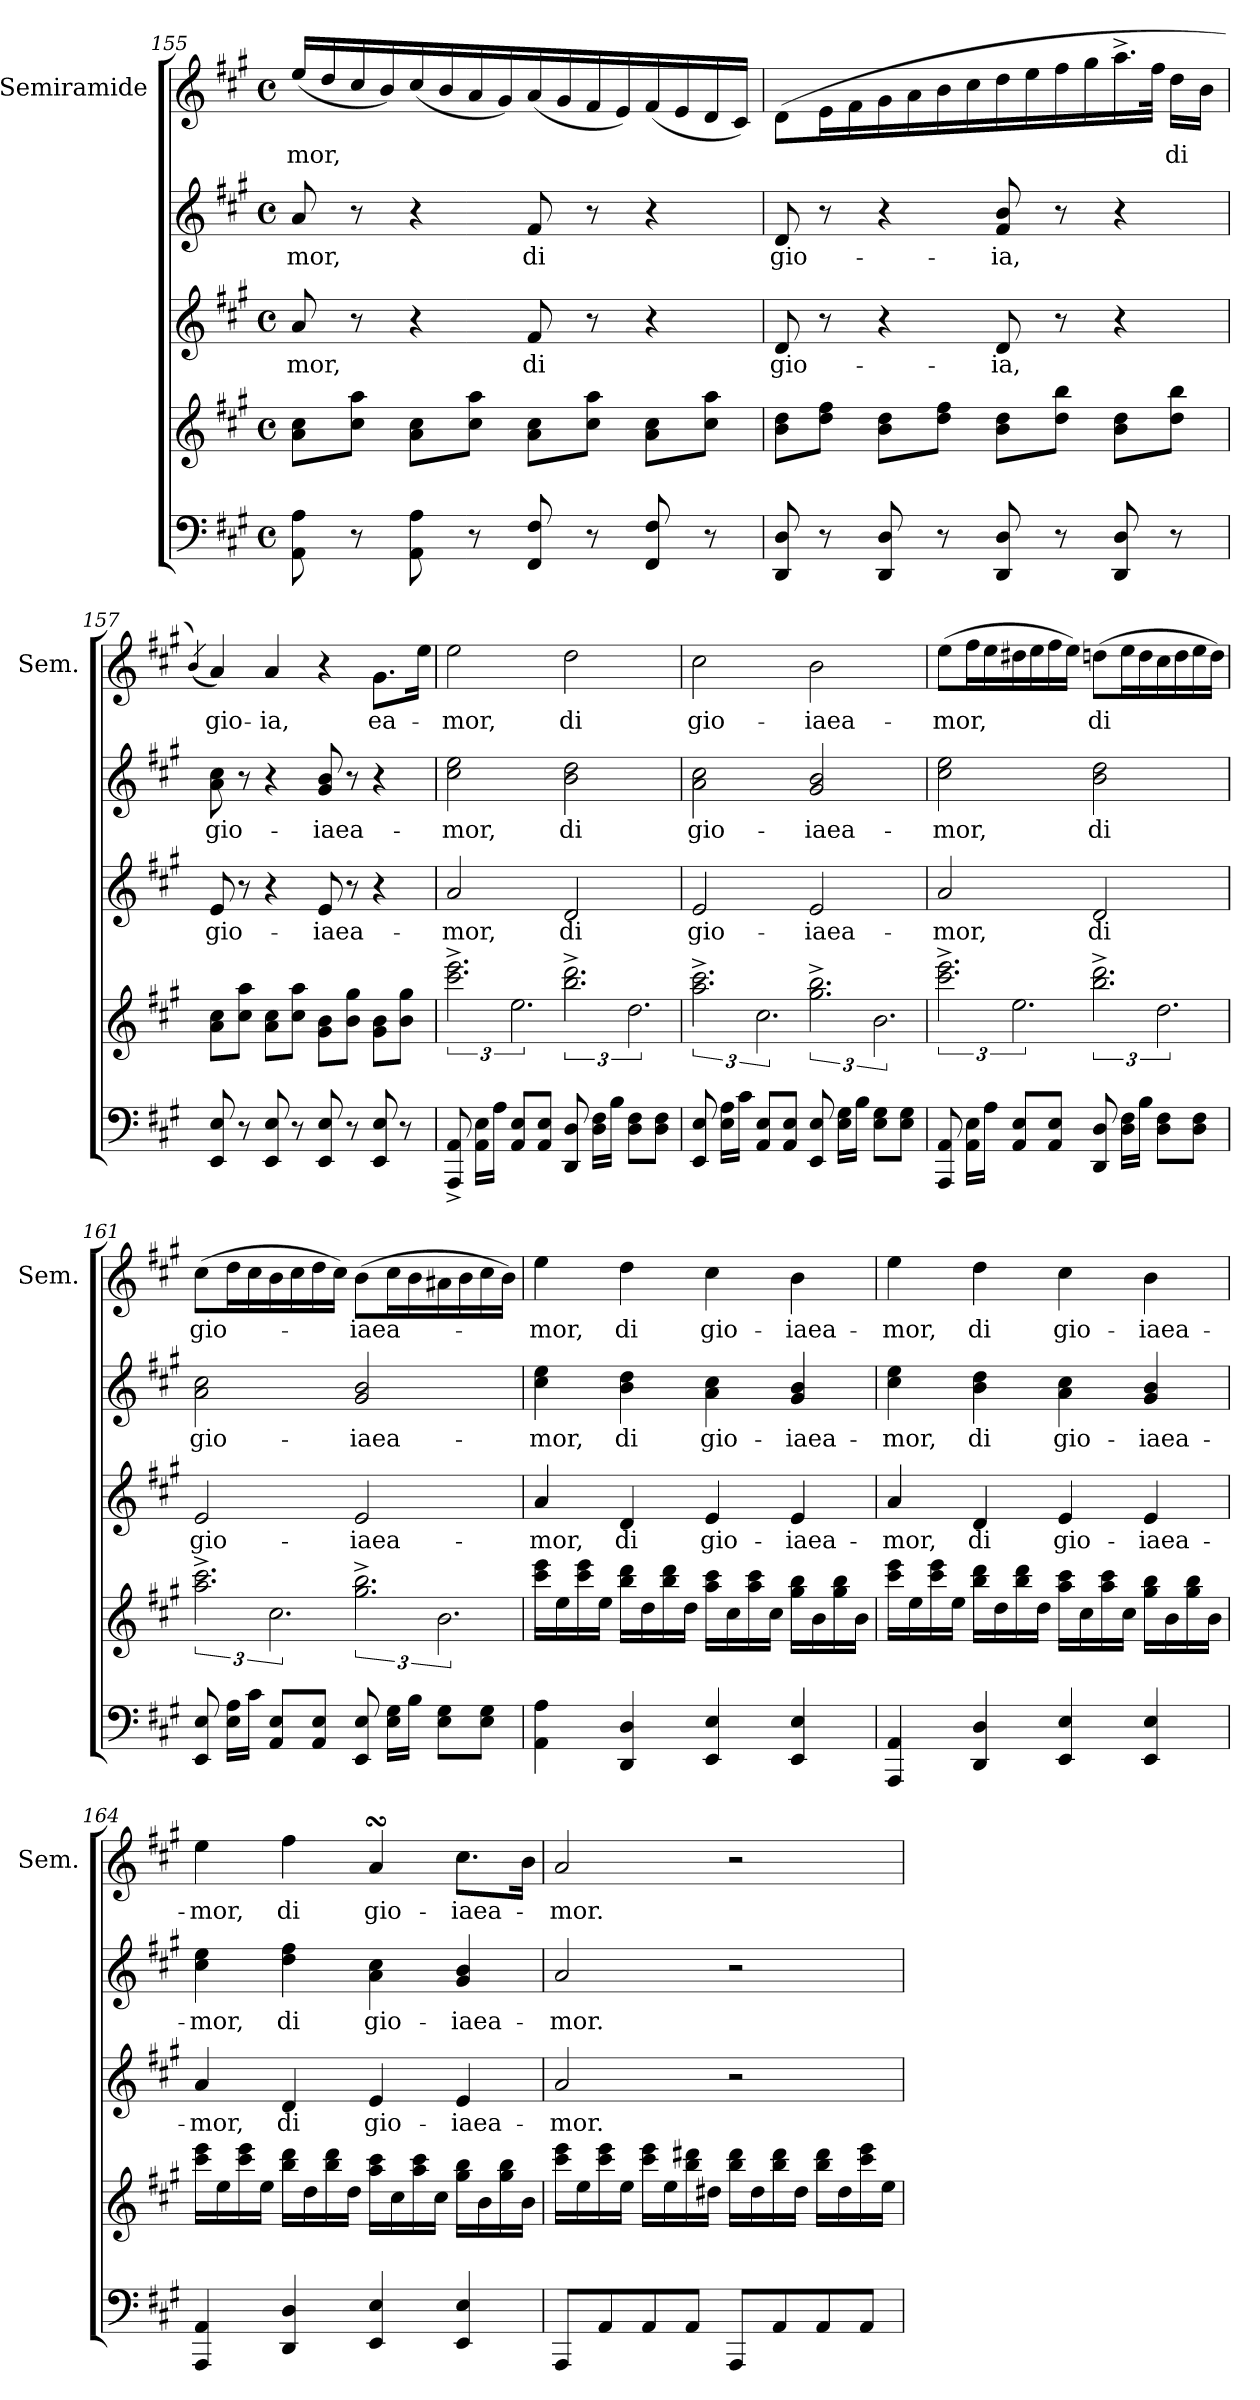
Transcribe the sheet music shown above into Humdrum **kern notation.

**kern	**kern	**dynam	**kern	**text	**kern	**text	**kern	**text
*part4	*part4	*part4	*part3	*part3	*part2	*part2	*part1	*part1
*staff5	*staff4	*staff4/5	*staff3	*staff3	*staff2	*staff2	*staff1	*staff1
*	*	*	*	*	*	*	*I"Semiramide	*
*	*	*	*	*	*	*	*I'Sem.	*
!!LO:PB:g=z
*clefF4	*clefG2	*	*clefG2	*	*clefG2	*	*clefG2	*
*k[f#c#g#]	*k[f#c#g#]	*	*k[f#c#g#]	*	*k[f#c#g#]	*	*k[f#c#g#]	*
*A:	*A:	*	*A:	*	*A:	*	*A:	*
*M4/4	*M4/4	*	*M4/4	*	*M4/4	*	*M4/4	*
*met(c)	*met(c)	*	*met(c)	*	*met(c)	*	*met(c)	*
=155	=155	=155	=155	=155	=155	=155	=155	=155
!	!	!	!	!LO:LY:b	!	!LO:LY:b	!	!LO:LY:b
8AA\ 8A\	8a\ 8cc#\L	.	8a/	-mor,	8a/	-mor,	(<16ee/LL	-mor,
.	.	.	.	.	.	.	16dd/	.
8r	8cc#\ 8aa\J	.	8r	.	8r	.	16cc#/	.
.	.	.	.	.	.	.	16b/)	.
8AA\ 8A\	8a\ 8cc#\L	.	4r	.	4r	.	(<16cc#/	.
.	.	.	.	.	.	.	16b/	.
8r	8cc#\ 8aa\J	.	.	.	.	.	16a/	.
.	.	.	.	.	.	.	16g#/)	.
!	!	!	!	!LO:LY:b	!	!LO:LY:b	!	!
8FF#/ 8F#/	8a\ 8cc#\L	.	8f#/	di	8f#/	di	(<16a/	.
.	.	.	.	.	.	.	16g#/	.
8r	8cc#\ 8aa\J	.	8r	.	8r	.	16f#/	.
.	.	.	.	.	.	.	16e/)	.
8FF#/ 8F#/	8a\ 8cc#\L	.	4r	.	4r	.	(<16f#/	.
.	.	.	.	.	.	.	16e/	.
8r	8cc#\ 8aa\J	.	.	.	.	.	16d/	.
.	.	.	.	.	.	.	16c#/JJ)	.
=156	=156	=156	=156	=156	=156	=156	=156	=156
!	!	!	!	!LO:LY:b	!	!LO:LY:b	!	!
8DD/ 8D/	8b\ 8dd\L	.	8d/	gio-	8d/	gio-	(>8d\L	.
8r	8dd\ 8ff#\J	.	8r	.	8r	.	16e\L	.
.	.	.	.	.	.	.	16f#\	.
8DD/ 8D/	8b\ 8dd\L	.	4r	.	4r	.	16g#\	.
.	.	.	.	.	.	.	16a\	.
8r	8dd\ 8ff#\J	.	.	.	.	.	16b\	.
.	.	.	.	.	.	.	16cc#\	.
!	!	!	!	!LO:LY:b	!	!LO:LY:b	!	!
8DD/ 8D/	8b\ 8dd\L	.	8d/	-ia,	8f#/ 8b/	-ia,	16dd\	.
.	.	.	.	.	.	.	16ee\	.
8r	8dd\ 8bb\J	.	8r	.	8r	.	16ff#\	.
.	.	.	.	.	.	.	16gg#\	.
8DD/ 8D/	8b\ 8dd\L	.	4r	.	4r	.	16.aa^\	.
.	.	.	.	.	.	.	32ff#\JJk	.
!	!	!	!	!	!	!	!	!LO:LY:b
8r	8dd\ 8bb\J	.	.	.	.	.	16dd\LL	di
.	.	.	.	.	.	.	16b\JJ	.
=157	=157	=157	=157	=157	=157	=157	=157	=157
.	.	.	.	.	.	.	(<4qb/)	.
!	!	!	!	!LO:LY:b	!	!LO:LY:b	!	!LO:LY:b
8EE/ 8E/	8a\ 8cc#\L	.	8e/	gio-	8a\ 8cc#\	gio-	4a/)	gio-
8r	8cc#\ 8aa\J	.	8r	.	8r	.	.	.
!	!	!	!	!	!	!	!	!LO:LY:b
8EE/ 8E/	8a\ 8cc#\L	.	4r	.	4r	.	4a/	-ia,
8r	8cc#\ 8aa\J	.	.	.	.	.	.	.
!	!	!	!	!LO:LY:b	!	!LO:LY:b	!	!
8EE/ 8E/	8g#\ 8b\L	.	8e/	iaea-	8g#/ 8b/	iaea-	4r	.
8r	8b\ 8gg#\J	.	8r	.	8r	.	.	.
!	!	!	!	!	!	!	!	!LO:LY:b
8EE/ 8E/	8g#\ 8b\L	.	4r	.	4r	.	8.g#\L	ea-
8r	8b\ 8gg#\J	.	.	.	.	.	.	.
.	.	.	.	.	.	.	16ee\Jk	.
!!LO:LB:g=z
=158	=158	=158	=158	=158	=158	=158	=158	=158
!	!LO:N:n=1:head=open	!	!	!	!	!	!	!
!	!LO:N:n=2:head=open	!LO:DY:b=2	!	!LO:LY:b	!	!LO:LY:b	!	!LO:LY:b
!	!	!LO:DY:n=1:b	!	!	!	!	!	!
8AAA/^ 8AA/^	6.ccc#!\^ 6.eee!\^	fp ff	2a/	-mor,	2cc#\ 2ee\	-mor,	2ee\	-mor,
16AA\ 16E\LL	.	.	.	.	.	.	.	.
16A\JJ	.	.	.	.	.	.	.	.
!	!LO:N:head=open	!	!	!	!	!	!	!
8AA/ 8E/L	6.ee!\	.	.	.	.	.	.	.
8AA/ 8E/J	.	.	.	.	.	.	.	.
!	!LO:N:n=1:head=open	!	!	!	!	!	!	!
!	!LO:N:n=2:head=open	!LO:DY:n=2:b=2	!	!LO:LY:b	!	!LO:LY:b	!	!LO:LY:b
!	!	!LO:DY:n=3:b	!	!	!	!	!	!
8DD/ 8D/	6.bb!\^ 6.ddd!\^	fp fp	2d/	di	2b\ 2dd\	di	2dd\	di
16D\ 16F#\LL	.	.	.	.	.	.	.	.
16B\JJ	.	.	.	.	.	.	.	.
!	!LO:N:head=open	!	!	!	!	!	!	!
8D\ 8F#\L	6.dd!\	.	.	.	.	.	.	.
8D\ 8F#\J	.	.	.	.	.	.	.	.
=159	=159	=159	=159	=159	=159	=159	=159	=159
!	!LO:N:n=1:head=open	!	!	!	!	!	!	!
!	!LO:N:n=2:head=open	!LO:DY:b=2	!	!LO:LY:b	!	!LO:LY:b	!	!LO:LY:b
!	!	!LO:DY:n=1:b	!	!	!	!	!	!
8EE/ 8E/	6.aa!\^ 6.ccc#!\^	fp fp	2e/	gio-	2a\ 2cc#\	gio-	2cc#\	gio-
16E\ 16A\LL	.	.	.	.	.	.	.	.
16c#\JJ	.	.	.	.	.	.	.	.
!	!LO:N:head=open	!	!	!	!	!	!	!
8AA/ 8E/L	6.cc#!\	.	.	.	.	.	.	.
8AA/ 8E/J	.	.	.	.	.	.	.	.
!	!LO:N:n=1:head=open	!	!	!	!	!	!	!
!	!LO:N:n=2:head=open	!LO:DY:n=2:b=2	!	!LO:LY:b	!	!LO:LY:b	!	!LO:LY:b
!	!	!LO:DY:n=3:b	!	!	!	!	!	!
8EE/ 8E/	6.gg#!\^ 6.bb!\^	fp fp	2e/	iaea-	2g#/ 2b/	iaea-	2b\	iaea-
16E\ 16G#\LL	.	.	.	.	.	.	.	.
16B\JJ	.	.	.	.	.	.	.	.
!	!LO:N:head=open	!	!	!	!	!	!	!
8E\ 8G#\L	6.b!\	.	.	.	.	.	.	.
8E\ 8G#\J	.	.	.	.	.	.	.	.
=160	=160	=160	=160	=160	=160	=160	=160	=160
!	!LO:N:n=1:head=open	!	!	!	!	!	!	!
!	!LO:N:n=2:head=open	!LO:DY:b=2	!	!LO:LY:b	!	!LO:LY:b	!	!LO:LY:b
!	!	!LO:DY:n=1:b	!	!	!	!	!	!
8AAA/ 8AA/	6.ccc#!\^ 6.eee!\^	fp fp	2a/	-mor,	2cc#\ 2ee\	-mor,	(>8ee\L	-mor,
16AA\ 16E\LL	.	.	.	.	.	.	16ff#\L	.
16A\JJ	.	.	.	.	.	.	16ee\	.
!	!LO:N:head=open	!	!	!	!	!	!	!
8AA/ 8E/L	6.ee!\	.	.	.	.	.	16dd#X\	.
.	.	.	.	.	.	.	16ee\	.
8AA/ 8E/J	.	.	.	.	.	.	16ff#\	.
.	.	.	.	.	.	.	16ee\JJ)	.
!	!LO:N:n=1:head=open	!	!	!	!	!	!	!
!	!LO:N:n=2:head=open	!LO:DY:n=2:b=2	!	!LO:LY:b	!	!LO:LY:b	!	!LO:LY:b
!	!	!LO:DY:n=3:b	!	!	!	!	!	!
8DD/ 8D/	6.bb!\^ 6.ddd!\^	fp fp	2d/	di	2b\ 2dd\	di	(>8ddn\L	di
16D\ 16F#\LL	.	.	.	.	.	.	16ee\L	.
16B\JJ	.	.	.	.	.	.	16dd\	.
!	!LO:N:head=open	!	!	!	!	!	!	!
8D\ 8F#\L	6.dd!\	.	.	.	.	.	16cc#\	.
.	.	.	.	.	.	.	16dd\	.
8D\ 8F#\J	.	.	.	.	.	.	16ee\	.
.	.	.	.	.	.	.	16dd\JJ)	.
!!LO:PB:g=z
=161	=161	=161	=161	=161	=161	=161	=161	=161
!	!LO:N:n=1:head=open	!	!	!	!	!	!	!
!	!LO:N:n=2:head=open	!LO:DY:b=2	!	!LO:LY:b	!	!LO:LY:b	!	!LO:LY:b
!	!	!LO:DY:n=1:b	!	!	!	!	!	!
8EE/ 8E/	6.aa!\^ 6.ccc#!\^	fp fp	2e/	gio-	2a\ 2cc#\	gio-	(>8cc#\L	gio-
16E\ 16A\LL	.	.	.	.	.	.	16dd\L	.
16c#\JJ	.	.	.	.	.	.	16cc#\	.
!	!LO:N:head=open	!	!	!	!	!	!	!
8AA/ 8E/L	6.cc#!\	.	.	.	.	.	16b\	.
.	.	.	.	.	.	.	16cc#\	.
8AA/ 8E/J	.	.	.	.	.	.	16dd\	.
.	.	.	.	.	.	.	16cc#\JJ)	.
!	!LO:N:n=1:head=open	!	!	!	!	!	!	!
!	!LO:N:n=2:head=open	!LO:DY:n=2:b=2	!	!LO:LY:b	!	!LO:LY:b	!	!LO:LY:b
!	!	!LO:DY:n=3:b	!	!	!	!	!	!
8EE/ 8E/	6.gg#!\^ 6.bb!\^	fp fp	2e/	iaea-	2g#/ 2b/	iaea-	(>8b\L	iaea-
16E\ 16G#\LL	.	.	.	.	.	.	16cc#\L	.
16B\JJ	.	.	.	.	.	.	16b\	.
!	!LO:N:head=open	!	!	!	!	!	!	!
8E\ 8G#\L	6.b!\	.	.	.	.	.	16a#X\	.
.	.	.	.	.	.	.	16b\	.
8E\ 8G#\J	.	.	.	.	.	.	16cc#\	.
.	.	.	.	.	.	.	16b\JJ)	.
!!LO:PB:g=z
=162	=162	=162	=162	=162	=162	=162	=162	=162
!	!	!	!	!LO:LY:b	!	!LO:LY:b	!	!LO:LY:b
4AA\ 4A\	16ccc#\ 16eee\LL	.	4a/	-mor,	4cc#\ 4ee\	-mor,	4ee\	-mor,
.	16ee\	.	.	.	.	.	.	.
.	16ccc#\ 16eee\	.	.	.	.	.	.	.
.	16ee\JJ	.	.	.	.	.	.	.
!	!	!	!	!LO:LY:b	!	!LO:LY:b	!	!LO:LY:b
4DD/ 4D/	16bb\ 16ddd\LL	.	4d/	di	4b\ 4dd\	di	4dd\	di
.	16dd\	.	.	.	.	.	.	.
.	16bb\ 16ddd\	.	.	.	.	.	.	.
.	16dd\JJ	.	.	.	.	.	.	.
!	!	!	!	!LO:LY:b	!	!LO:LY:b	!	!LO:LY:b
4EE/ 4E/	16aa\ 16ccc#\LL	.	4e/	gio-	4a\ 4cc#\	gio-	4cc#\	gio-
.	16cc#\	.	.	.	.	.	.	.
.	16aa\ 16ccc#\	.	.	.	.	.	.	.
.	16cc#\JJ	.	.	.	.	.	.	.
!	!	!	!	!LO:LY:b	!	!LO:LY:b	!	!LO:LY:b
4EE/ 4E/	16gg#\ 16bb\LL	.	4e/	iaea-	4g#/ 4b/	iaea-	4b\	iaea-
.	16b\	.	.	.	.	.	.	.
.	16gg#\ 16bb\	.	.	.	.	.	.	.
.	16b\JJ	.	.	.	.	.	.	.
=163	=163	=163	=163	=163	=163	=163	=163	=163
!	!	!	!	!LO:LY:b	!	!LO:LY:b	!	!LO:LY:b
4AAA/ 4AA/	16ccc#\ 16eee\LL	.	4a/	-mor,	4cc#\ 4ee\	-mor,	4ee\	-mor,
.	16ee\	.	.	.	.	.	.	.
.	16ccc#\ 16eee\	.	.	.	.	.	.	.
.	16ee\JJ	.	.	.	.	.	.	.
!	!	!	!	!LO:LY:b	!	!LO:LY:b	!	!LO:LY:b
4DD/ 4D/	16bb\ 16ddd\LL	.	4d/	di	4b\ 4dd\	di	4dd\	di
.	16dd\	.	.	.	.	.	.	.
.	16bb\ 16ddd\	.	.	.	.	.	.	.
.	16dd\JJ	.	.	.	.	.	.	.
!	!	!	!	!LO:LY:b	!	!LO:LY:b	!	!LO:LY:b
4EE/ 4E/	16aa\ 16ccc#\LL	.	4e/	gio-	4a\ 4cc#\	gio-	4cc#\	gio-
.	16cc#\	.	.	.	.	.	.	.
.	16aa\ 16ccc#\	.	.	.	.	.	.	.
.	16cc#\JJ	.	.	.	.	.	.	.
!	!	!	!	!LO:LY:b	!	!LO:LY:b	!	!LO:LY:b
4EE/ 4E/	16gg#\ 16bb\LL	.	4e/	iaea-	4g#/ 4b/	iaea-	4b\	iaea-
.	16b\	.	.	.	.	.	.	.
.	16gg#\ 16bb\	.	.	.	.	.	.	.
.	16b\JJ	.	.	.	.	.	.	.
!!LO:LB:g=z
=164	=164	=164	=164	=164	=164	=164	=164	=164
!	!	!	!	!LO:LY:b	!	!LO:LY:b	!	!LO:LY:b
4AAA/ 4AA/	16ccc#\ 16eee\LL	.	4a/	-mor,	4cc#\ 4ee\	-mor,	4ee\	-mor,
.	16ee\	.	.	.	.	.	.	.
.	16ccc#\ 16eee\	.	.	.	.	.	.	.
.	16ee\JJ	.	.	.	.	.	.	.
!	!	!	!	!LO:LY:b	!	!LO:LY:b	!	!LO:LY:b
4DD/ 4D/	16bb\ 16ddd\LL	.	4d/	di	4dd\ 4ff#\	di	4ff#\	di
.	16dd\	.	.	.	.	.	.	.
.	16bb\ 16ddd\	.	.	.	.	.	.	.
.	16dd\JJ	.	.	.	.	.	.	.
!	!	!	!	!LO:LY:b	!	!LO:LY:b	!	!LO:LY:b
4EE/ 4E/	16aa\ 16ccc#\LL	.	4e/	gio-	4a\ 4cc#\	gio-	4asSSs/	gio-
.	16cc#\	.	.	.	.	.	.	.
.	16aa\ 16ccc#\	.	.	.	.	.	.	.
.	16cc#\JJ	.	.	.	.	.	.	.
!	!	!	!	!LO:LY:b	!	!LO:LY:b	!	!LO:LY:b
4EE/ 4E/	16gg#\ 16bb\LL	.	4e/	iaea-	4g#/ 4b/	iaea-	8.cc#\L	iaea-
.	16b\	.	.	.	.	.	.	.
.	16gg#\ 16bb\	.	.	.	.	.	.	.
.	16b\JJ	.	.	.	.	.	16b\Jk	.
=165	=165	=165	=165	=165	=165	=165	=165	=165
!	!	!	!	!LO:LY:b	!	!LO:LY:b	!	!LO:LY:b
8AAA/L	16ccc#\ 16eee\LL	.	2a/	-mor.	2a/	-mor.	2a/	-mor.
.	16ee\	.	.	.	.	.	.	.
8AA/	16ccc#\ 16eee\	.	.	.	.	.	.	.
.	16ee\JJ	.	.	.	.	.	.	.
8AA/	16ccc#\ 16eee\LL	.	.	.	.	.	.	.
.	16ee\	.	.	.	.	.	.	.
8AA/J	16bb\ 16ddd#X\	.	.	.	.	.	.	.
.	16dd#X\JJ	.	.	.	.	.	.	.
8AAA/L	16bb\ 16ddd#\LL	.	2r	.	2r	.	2r	.
.	16dd#\	.	.	.	.	.	.	.
8AA/	16bb\ 16ddd#\	.	.	.	.	.	.	.
.	16dd#\JJ	.	.	.	.	.	.	.
8AA/	16bb\ 16ddd#\LL	.	.	.	.	.	.	.
.	16dd#\	.	.	.	.	.	.	.
8AA/J	16ccc#\ 16eee\	.	.	.	.	.	.	.
.	16ee\JJ	.	.	.	.	.	.	.
=	=	=	=	=	=	=	=	=
*-	*-	*-	*-	*-	*-	*-	*-	*-
